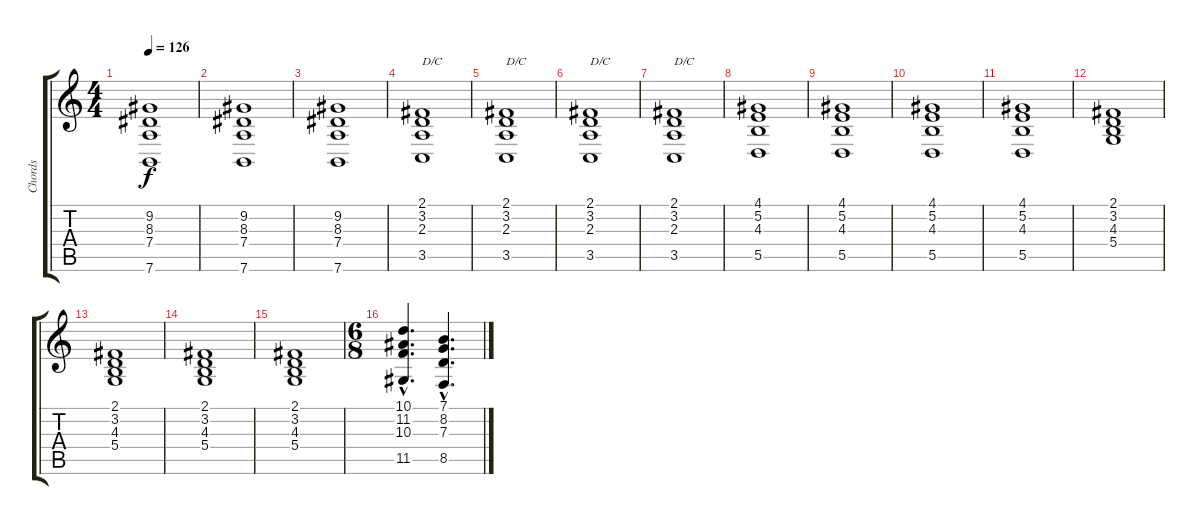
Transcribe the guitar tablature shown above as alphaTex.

\track ("Chords" "Chords") {instrument pad7halo}
\staff {score tabs}
\tuning (E4 B3 G3 D3 A2 E2) {hide}
\ts (4 4)
\tempo 126
\clef g2
\ks c
(9.2 8.3 7.4 7.6).1{dy f} |
(9.2 8.3 7.4 7.6).1 |
(9.2 8.3 7.4 7.6).1 |
(2.1 3.2 2.3 3.5).1{txt "D/C"} |
(2.1 3.2 2.3 3.5).1{txt "D/C"} |
(2.1 3.2 2.3 3.5).1{txt "D/C"} |
(2.1 3.2 2.3 3.5).1{txt "D/C"} |
(4.1 5.2 4.3 5.5).1 |
(4.1 5.2 4.3 5.5).1 |
(4.1 5.2 4.3 5.5).1 |
(4.1 5.2 4.3 5.5).1 |
(2.1 3.2 4.3 5.4).1 |
(2.1 3.2 4.3 5.4).1 |
(2.1 3.2 4.3 5.4).1 |
(2.1 3.2 4.3 5.4).1 |
\ts (6 8)
(10.1{hac} 11.2{hac} 10.3{hac} 11.5{hac}).4{d} (7.1{hac} 8.2{hac} 7.3{hac} 8.5{hac}).4{d}
